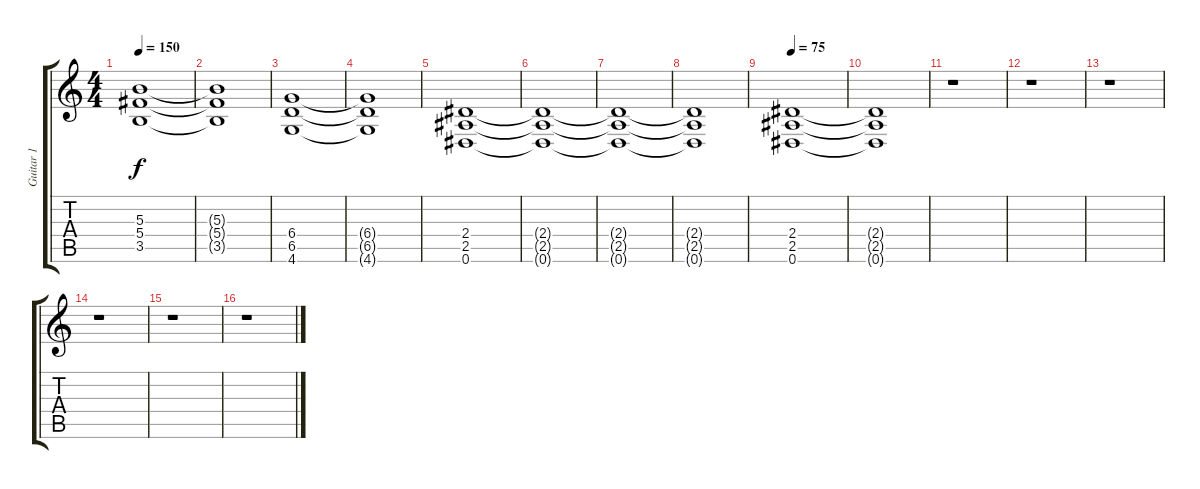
\track ("Guitar 1" "Guitar 1") {instrument distortionguitar}
\staff {score tabs}
\tuning (Eb4 Bb3 Gb3 Db3 Ab2 Eb2) {hide}
\ts (4 4)
\tempo 150
\clef g2
\ks c
(5.3 5.4 3.5).1{dy f} |
(5.3{t} 5.4{t} 3.5{t}).1 |
(6.4 6.5 4.6).1 |
(6.4{t} 6.5{t} 4.6{t}).1 |
(2.4 2.5 0.6).1 |
(2.4{t} 2.5{t} 0.6{t}).1 |
(2.4{t} 2.5{t} 0.6{t}).1 |
(2.4{t} 2.5{t} 0.6{t}).1 |
\tempo 75
(2.4 2.5 0.6).1 |
(2.4{t} 2.5{t} 0.6{t}).1 |
r.1 |
r.1 |
r.1 |
r.1 |
r.1 |
r.1
